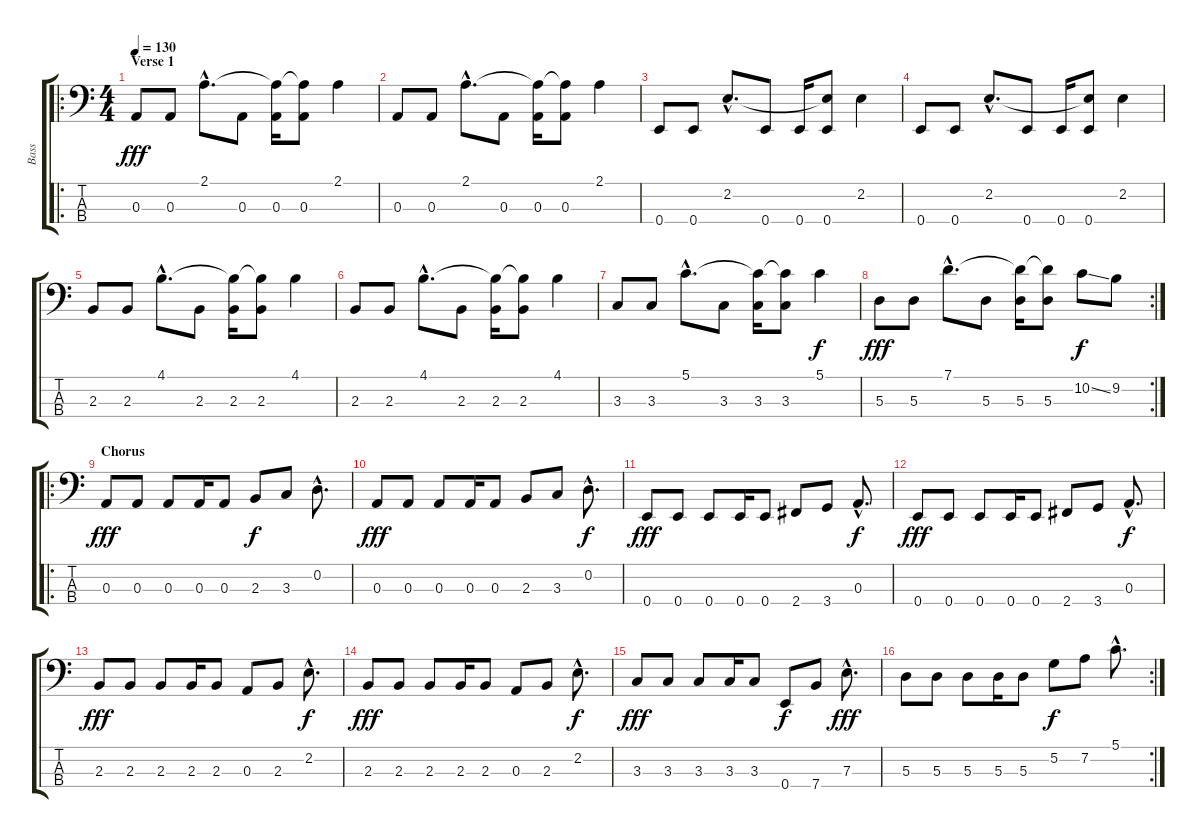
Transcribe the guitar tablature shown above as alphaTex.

\track ("Bass" "Bass") {instrument electricbassfinger}
\staff {score tabs}
\tuning (G2 D2 A1 E1) {hide}
\ro
\ts (4 4)
\section ("" "Verse 1")
\tempo 130
\clef f4
\ks c
0.3.8{dy fff} 0.3.8 2.1{hac}.8{d} 0.3.8 (2.1{t} 0.3).16 (2.1{t} 0.3).8 2.1.4 |
0.3.8 0.3.8 2.1{hac}.8{d} 0.3.8 (2.1{t} 0.3).16 (2.1{t} 0.3).8 2.1.4 |
0.4.8 0.4.8 2.2{hac}.8{d} 0.4.8 0.4.16 (2.2{t} 0.4).8 2.2.4 |
0.4.8 0.4.8 2.2{hac}.8{d} 0.4.8 0.4.16 (2.2{t} 0.4).8 2.2.4 |
2.3.8 2.3.8 4.1{hac}.8{d} 2.3.8 (4.1{t} 2.3).16 (4.1{t} 2.3).8 4.1.4 |
2.3.8 2.3.8 4.1{hac}.8{d} 2.3.8 (4.1{t} 2.3).16 (4.1{t} 2.3).8 4.1.4 |
3.3.8 3.3.8 5.1{hac}.8{d} 3.3.8 (5.1{t} 3.3).16 (5.1{t} 3.3).8 5.1.4{dy f} |
\rc 2
5.3.8{dy fff} 5.3.8 7.1{hac}.8{d} 5.3.8 (7.1{t} 5.3).16 (7.1{t} 5.3).8 10.2{ss}.8{dy f} 9.2.8 |
\ro
\section ("" "Chorus")
0.3.8{dy fff volume 16} 0.3.8 0.3.8 0.3.16 0.3.8 2.3.8{dy f} 3.3.8 0.2{hac}.8{d} |
0.3.8{dy fff} 0.3.8 0.3.8 0.3.16 0.3.8 2.3.8 3.3.8 0.2{hac}.8{d dy f} |
0.4.8{dy fff} 0.4.8 0.4.8 0.4.16 0.4.8 2.4.8 3.4.8 0.3{hac}.8{d dy f} |
0.4.8{dy fff} 0.4.8 0.4.8 0.4.16 0.4.8 2.4.8 3.4.8 0.3{hac}.8{d dy f} |
2.3.8{dy fff} 2.3.8 2.3.8 2.3.16 2.3.8 0.3.8 2.3.8 2.2{hac}.8{d dy f} |
2.3.8{dy fff} 2.3.8 2.3.8 2.3.16 2.3.8 0.3.8 2.3.8 2.2{hac}.8{d dy f} |
3.3.8{dy fff} 3.3.8 3.3.8 3.3.16 3.3.8 0.4.8{dy f} 7.4.8 7.3{hac}.8{d dy fff} |
\rc 2
5.3.8 5.3.8 5.3.8 5.3.16 5.3.8 5.2.8{dy f} 7.2.8 5.1{hac}.8{d}
